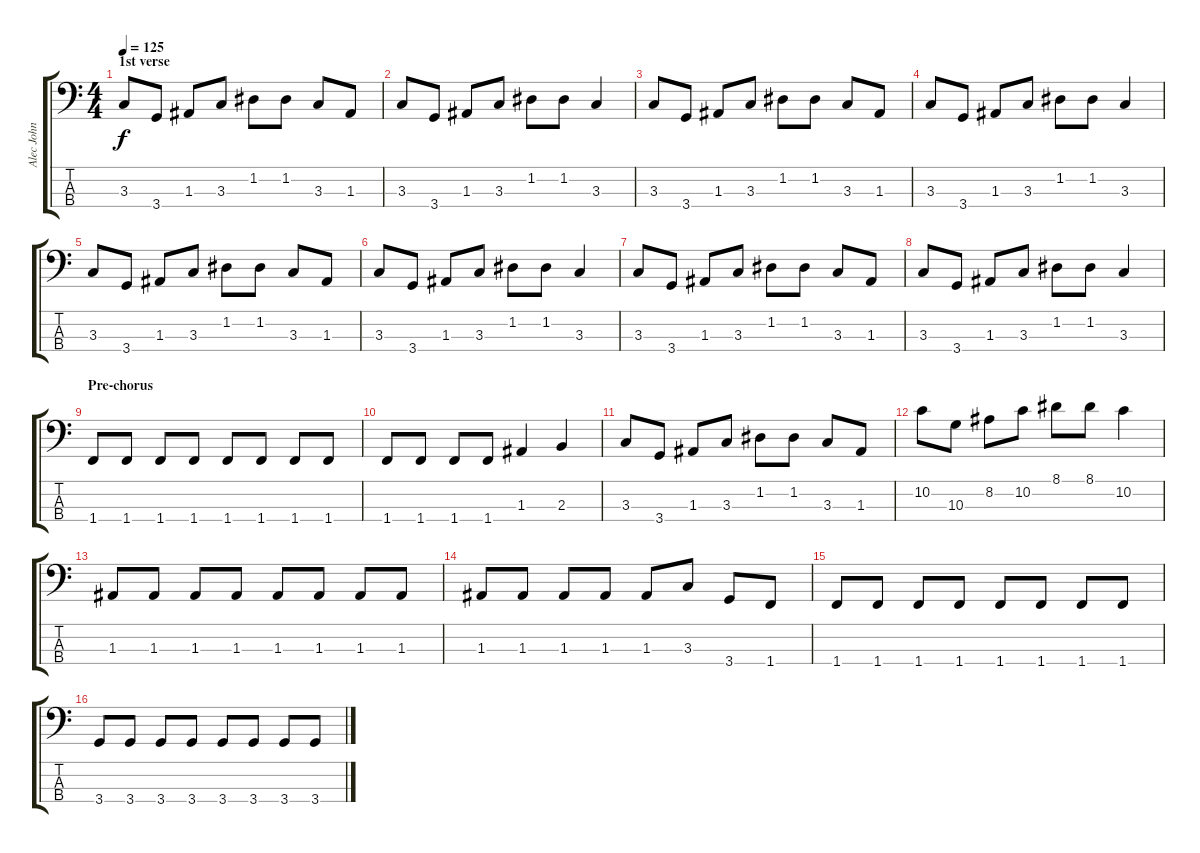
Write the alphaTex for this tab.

\track ("Alec John Such" "Alec John ") {instrument electricbassfinger}
\staff {score tabs}
\tuning (G2 D2 A1 E1) {hide}
\ts (4 4)
\section ("" "1st verse")
\tempo 125
\clef f4
\ks c
3.3.8{dy f} 3.4.8 1.3.8 3.3.8 1.2.8 1.2.8 3.3.8 1.3.8 |
3.3.8 3.4.8 1.3.8 3.3.8 1.2.8 1.2.8 3.3.4 |
3.3.8 3.4.8 1.3.8 3.3.8 1.2.8 1.2.8 3.3.8 1.3.8 |
3.3.8 3.4.8 1.3.8 3.3.8 1.2.8 1.2.8 3.3.4 |
3.3.8 3.4.8 1.3.8 3.3.8 1.2.8 1.2.8 3.3.8 1.3.8 |
3.3.8 3.4.8 1.3.8 3.3.8 1.2.8 1.2.8 3.3.4 |
3.3.8 3.4.8 1.3.8 3.3.8 1.2.8 1.2.8 3.3.8 1.3.8 |
3.3.8 3.4.8 1.3.8 3.3.8 1.2.8 1.2.8 3.3.4 |
\section ("" "Pre-chorus")
1.4.8 1.4.8 1.4.8 1.4.8 1.4.8 1.4.8 1.4.8 1.4.8 |
1.4.8 1.4.8 1.4.8 1.4.8 1.3.4 2.3.4 |
3.3.8 3.4.8 1.3.8 3.3.8 1.2.8 1.2.8 3.3.8 1.3.8 |
10.2.8 10.3.8 8.2.8 10.2.8 8.1.8 8.1.8 10.2.4 |
1.3.8 1.3.8 1.3.8 1.3.8 1.3.8 1.3.8 1.3.8 1.3.8 |
1.3.8 1.3.8 1.3.8 1.3.8 1.3.8 3.3.8 3.4.8 1.4.8 |
1.4.8 1.4.8 1.4.8 1.4.8 1.4.8 1.4.8 1.4.8 1.4.8 |
3.4.8 3.4.8 3.4.8 3.4.8 3.4.8 3.4.8 3.4.8 3.4.8
